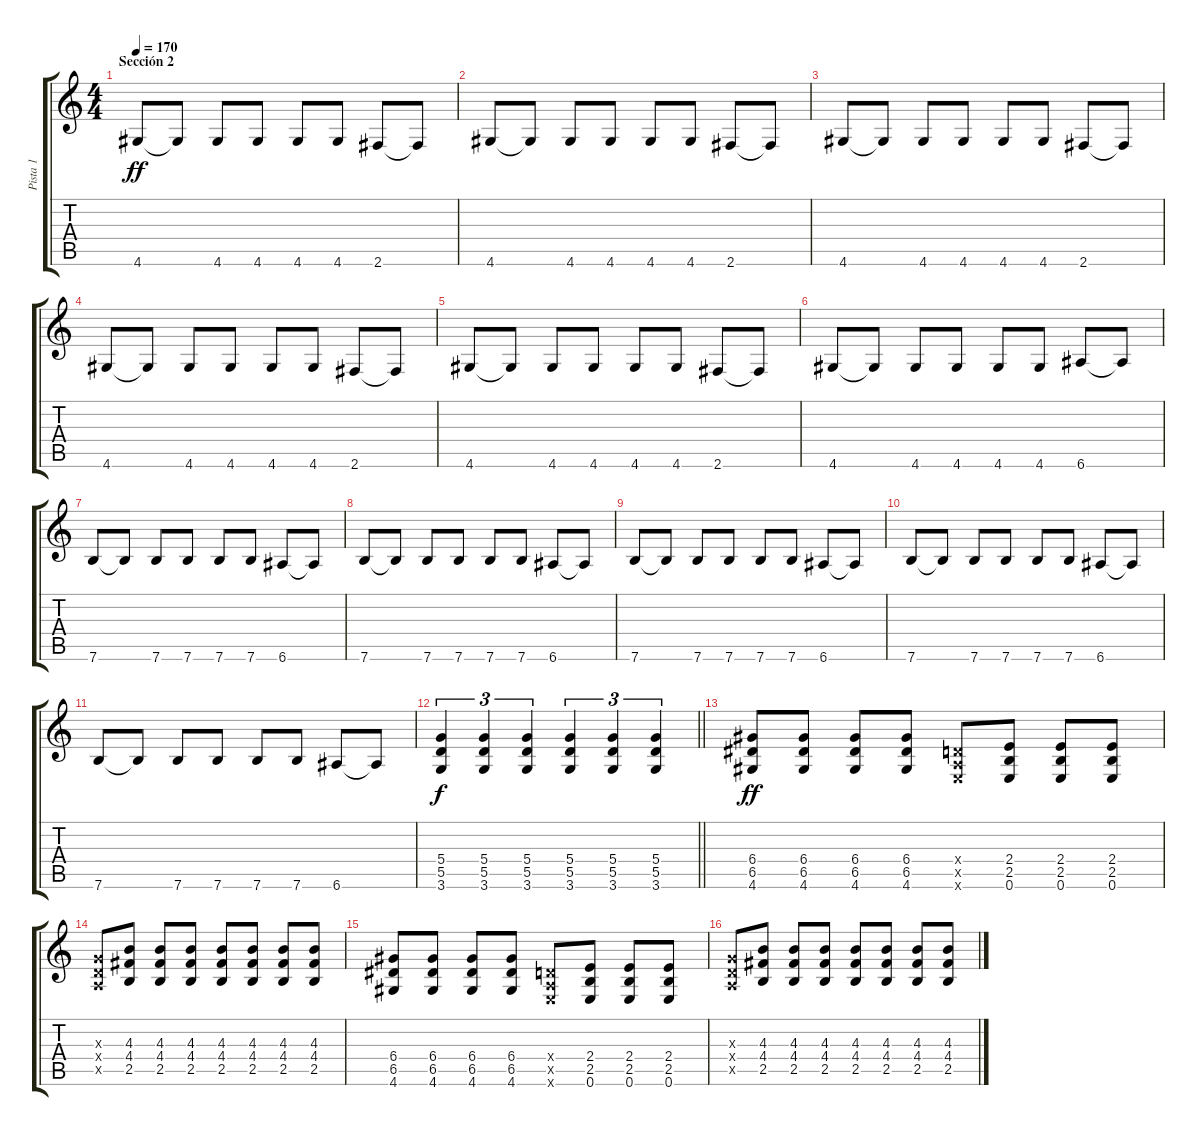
\track ("Pista 1" "Pista 1") {instrument distortionguitar}
\staff {score tabs}
\tuning (E4 B3 G3 D3 A2 E2) {hide}
\ts (4 4)
\section ("" "Sección 2")
\tempo 170
\clef g2
\ks c
4.6.8{dy ff} 4.6{t}.8 4.6.8 4.6.8 4.6.8 4.6.8 2.6.8 2.6{t}.8 |
4.6.8 4.6{t}.8 4.6.8 4.6.8 4.6.8 4.6.8 2.6.8 2.6{t}.8 |
4.6.8 4.6{t}.8 4.6.8 4.6.8 4.6.8 4.6.8 2.6.8 2.6{t}.8 |
4.6.8 4.6{t}.8 4.6.8 4.6.8 4.6.8 4.6.8 2.6.8 2.6{t}.8 |
4.6.8 4.6{t}.8 4.6.8 4.6.8 4.6.8 4.6.8 2.6.8 2.6{t}.8 |
4.6.8 4.6{t}.8 4.6.8 4.6.8 4.6.8 4.6.8 6.6.8 6.6{t}.8 |
7.6.8 7.6{t}.8 7.6.8 7.6.8 7.6.8 7.6.8 6.6.8 6.6{t}.8 |
7.6.8 7.6{t}.8 7.6.8 7.6.8 7.6.8 7.6.8 6.6.8 6.6{t}.8 |
7.6.8 7.6{t}.8 7.6.8 7.6.8 7.6.8 7.6.8 6.6.8 6.6{t}.8 |
7.6.8 7.6{t}.8 7.6.8 7.6.8 7.6.8 7.6.8 6.6.8 6.6{t}.8 |
7.6.8 7.6{t}.8 7.6.8 7.6.8 7.6.8 7.6.8 6.6.8 6.6{t}.8 |
\barLineRight lightlight
(5.4 5.5 3.6).4{tu (3 2) dy f} (5.4 5.5 3.6).4{tu (3 2)} (5.4 5.5 3.6).4{tu (3 2)} (5.4 5.5 3.6).4{tu (3 2)} (5.4 5.5 3.6).4{tu (3 2)} (5.4 5.5 3.6).4{tu (3 2)} |
(6.4 6.5 4.6).8{dy ff} (6.4 6.5 4.6).8 (6.4 6.5 4.6).8 (6.4 6.5 4.6).8 (0.4{x} 0.5{x} 0.6{x}).8 (2.4 2.5 0.6).8 (2.4 2.5 0.6).8 (2.4 2.5 0.6).8 |
(0.3{x} 0.4{x} 0.5{x}).8 (4.3 4.4 2.5).8 (4.3 4.4 2.5).8 (4.3 4.4 2.5).8 (4.3 4.4 2.5).8 (4.3 4.4 2.5).8 (4.3 4.4 2.5).8 (4.3 4.4 2.5).8 |
(6.4 6.5 4.6).8 (6.4 6.5 4.6).8 (6.4 6.5 4.6).8 (6.4 6.5 4.6).8 (0.4{x} 0.5{x} 0.6{x}).8 (2.4 2.5 0.6).8 (2.4 2.5 0.6).8 (2.4 2.5 0.6).8 |
(0.3{x} 0.4{x} 0.5{x}).8 (4.3 4.4 2.5).8 (4.3 4.4 2.5).8 (4.3 4.4 2.5).8 (4.3 4.4 2.5).8 (4.3 4.4 2.5).8 (4.3 4.4 2.5).8 (4.3 4.4 2.5).8
